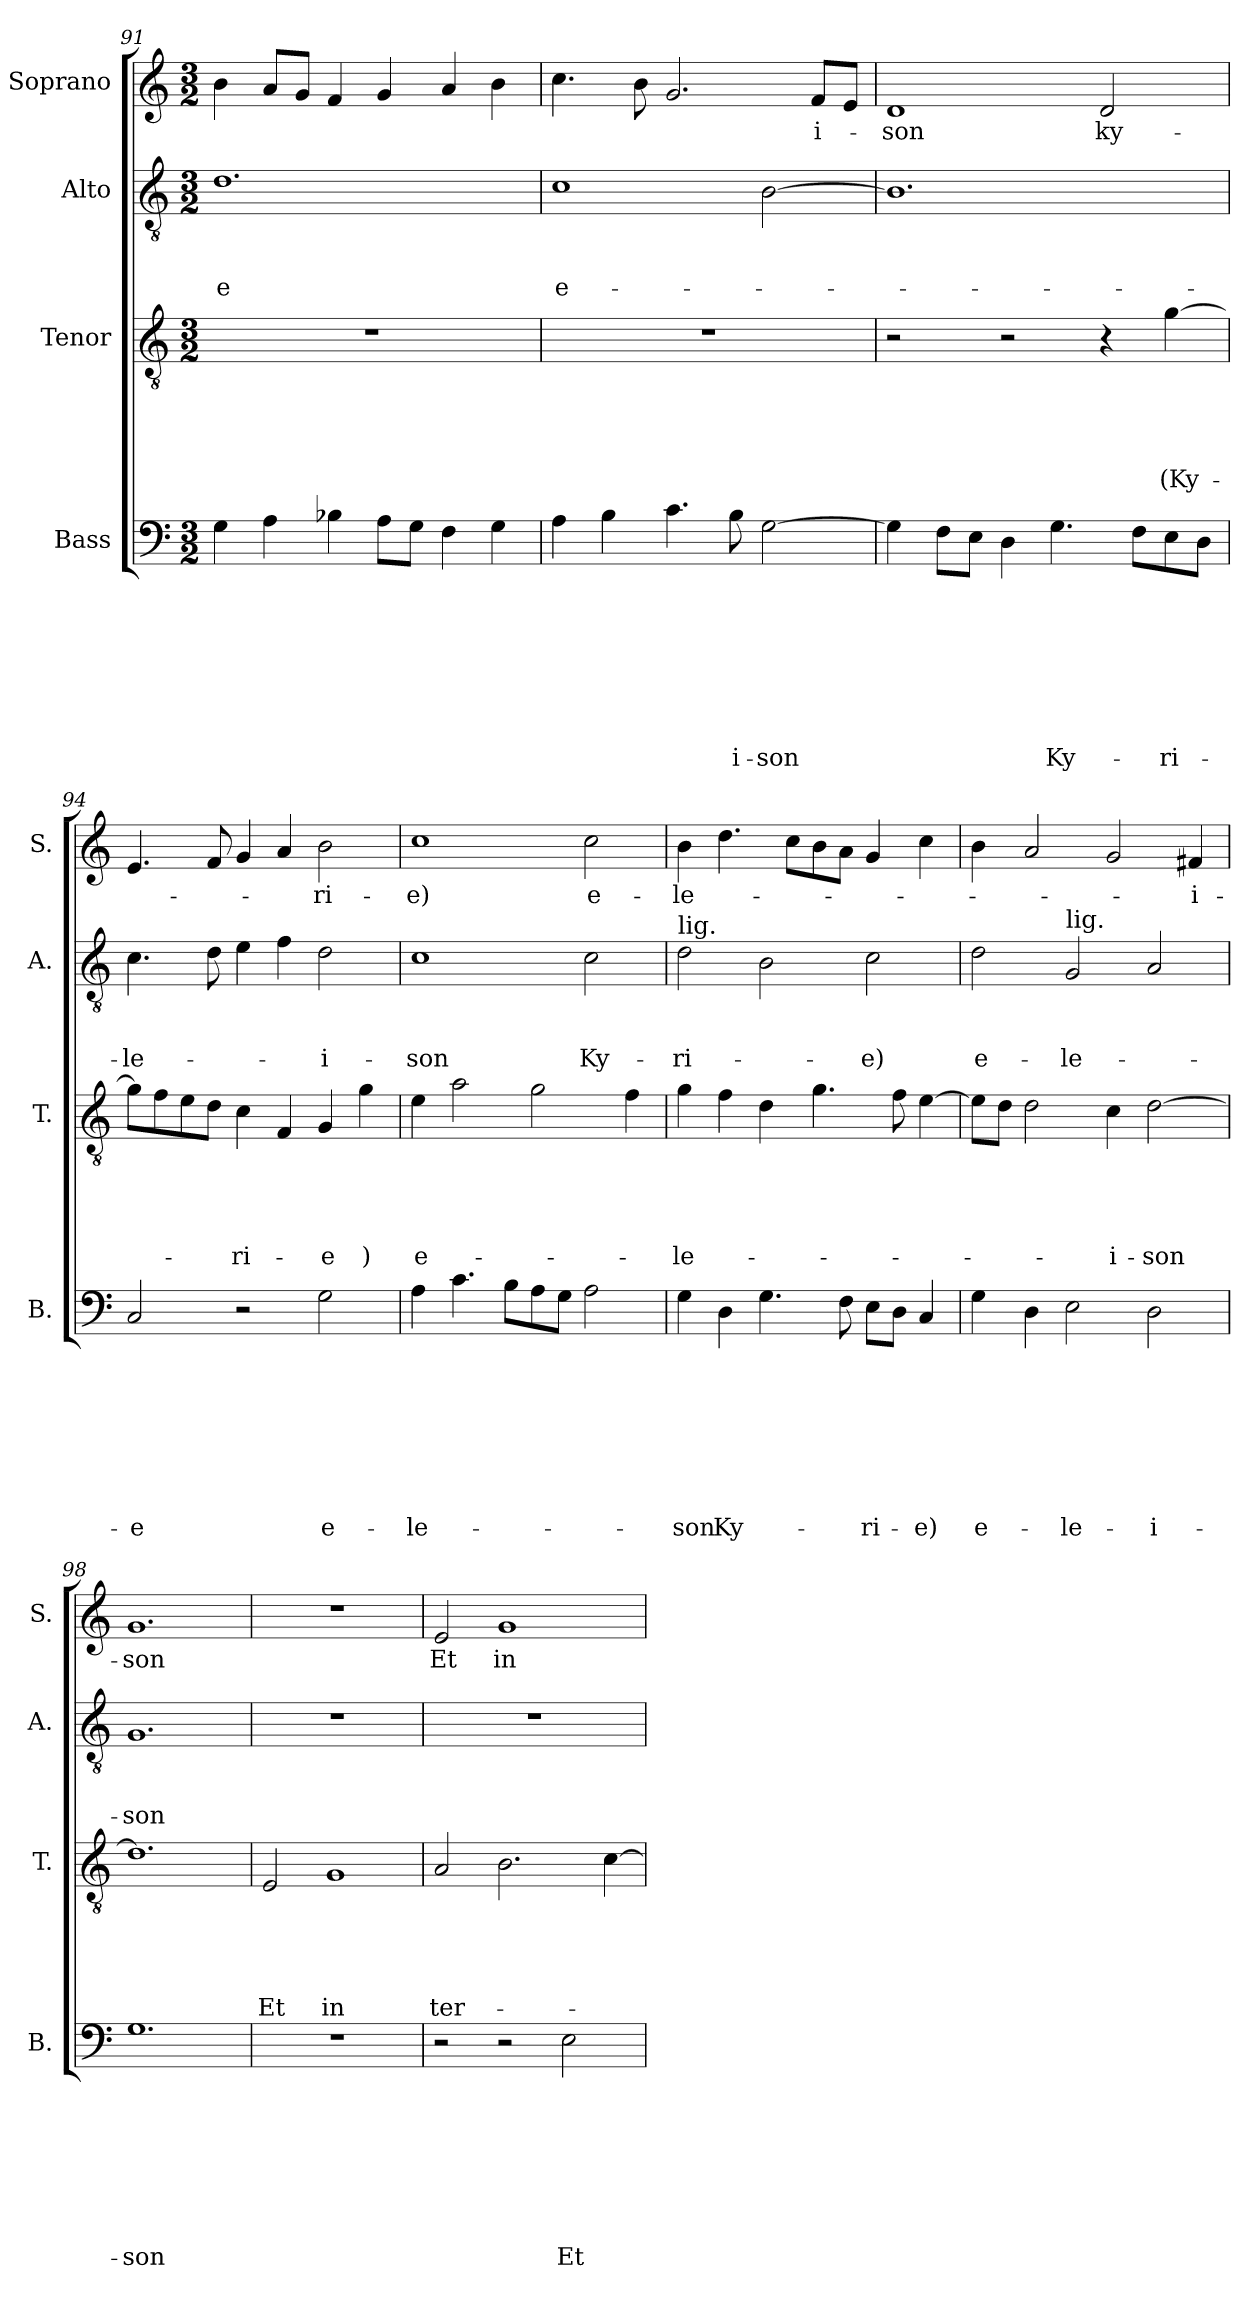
**kern	**text	**text	**text	**text	**text	**text	**text	**text	**kern	**text	**text	**text	**text	**text	**kern	**text	**text	**text	**kern	**text
*part4	*part4	*part4	*part4	*part4	*part4	*part4	*part4	*part4	*part3	*part3	*part3	*part3	*part3	*part3	*part2	*part2	*part2	*part2	*part1	*part1
*staff4	*staff4	*staff4	*staff4	*staff4	*staff4	*staff4	*staff4	*staff4	*staff3	*staff3	*staff3	*staff3	*staff3	*staff3	*staff2	*staff2	*staff2	*staff2	*staff1	*staff1
*I"Bass	*	*	*	*	*	*	*	*	*I"Tenor	*	*	*	*	*	*I"Alto	*	*	*	*I"Soprano	*
*I'B.	*	*	*	*	*	*	*	*	*I'T.	*	*	*	*	*	*I'A.	*	*	*	*I'S.	*
!!LO:LB:g=z
*clefF4	*	*	*	*	*	*	*	*	*clefGv2	*	*	*	*	*	*clefGv2	*	*	*	*clefG2	*
*k[]	*	*	*	*	*	*	*	*	*k[]	*	*	*	*	*	*k[]	*	*	*	*k[]	*
*C:	*	*	*	*	*	*	*	*	*C:	*	*	*	*	*	*C:	*	*	*	*C:	*
*M3/2	*	*	*	*	*	*	*	*	*M3/2	*	*	*	*	*	*M3/2	*	*	*	*M3/2	*
=91	=91	=91	=91	=91	=91	=91	=91	=91	=91	=91	=91	=91	=91	=91	=91	=91	=91	=91	=91	=91
!	!	!	!	!	!	!	!	!	!LO:N:vis=1	!	!	!	!	!	!	!	!	!LO:LY:b	!	!
4G\	.	.	.	.	.	.	.	.	1.r	.	.	.	.	.	1.d	.	.	-e	4b\	.
4A\	.	.	.	.	.	.	.	.	.	.	.	.	.	.	.	.	.	.	8a/L	.
.	.	.	.	.	.	.	.	.	.	.	.	.	.	.	.	.	.	.	8g/J	.
4B-X\	.	.	.	.	.	.	.	.	.	.	.	.	.	.	.	.	.	.	4f/	.
8A\L	.	.	.	.	.	.	.	.	.	.	.	.	.	.	.	.	.	.	4g/	.
8G\J	.	.	.	.	.	.	.	.	.	.	.	.	.	.	.	.	.	.	.	.
4F\	.	.	.	.	.	.	.	.	.	.	.	.	.	.	.	.	.	.	4a/	.
4G\	.	.	.	.	.	.	.	.	.	.	.	.	.	.	.	.	.	.	4b\	.
=92	=92	=92	=92	=92	=92	=92	=92	=92	=92	=92	=92	=92	=92	=92	=92	=92	=92	=92	=92	=92
!	!	!	!	!	!	!	!	!	!LO:N:vis=1	!	!	!	!	!	!	!	!	!LO:LY:b:rj	!	!
4A\	.	.	.	.	.	.	.	.	1.r	.	.	.	.	.	1c	.	.	e-	4.cc\	.
4B\	.	.	.	.	.	.	.	.	.	.	.	.	.	.	.	.	.	.	.	.
.	.	.	.	.	.	.	.	.	.	.	.	.	.	.	.	.	.	.	8b\	.
4.c\	.	.	.	.	.	.	.	.	.	.	.	.	.	.	.	.	.	.	2.g/	.
!	!	!	!	!	!	!	!	!LO:LY:b	!	!	!	!	!	!	!	!	!	!	!	!
8B\	.	.	.	.	.	.	.	-i-	.	.	.	.	.	.	.	.	.	.	.	.
!	!	!	!	!	!	!	!	!LO:LY:b	!	!	!	!	!	!	!	!	!	!	!	!
[>2G\	.	.	.	.	.	.	.	-son	.	.	.	.	.	.	[>2B\	.	.	.	.	.
!	!	!	!	!	!	!	!	!	!	!	!	!	!	!	!	!	!	!	!	!LO:LY:b:rj
.	.	.	.	.	.	.	.	.	.	.	.	.	.	.	.	.	.	.	8f/L	-i-
.	.	.	.	.	.	.	.	.	.	.	.	.	.	.	.	.	.	.	8e/J	.
=93	=93	=93	=93	=93	=93	=93	=93	=93	=93	=93	=93	=93	=93	=93	=93	=93	=93	=93	=93	=93
!	!	!	!	!	!	!	!	!	!	!	!	!	!	!	!	!	!	!	!	!LO:LY:b
4G\]	.	.	.	.	.	.	.	.	2r	.	.	.	.	.	1.B]	.	.	.	1d	-son
8F\L	.	.	.	.	.	.	.	.	.	.	.	.	.	.	.	.	.	.	.	.
8E\J	.	.	.	.	.	.	.	.	.	.	.	.	.	.	.	.	.	.	.	.
4D\	.	.	.	.	.	.	.	.	2r	.	.	.	.	.	.	.	.	.	.	.
!	!	!	!	!	!	!	!	!LO:LY:b	!	!	!	!	!	!	!	!	!	!	!	!
4.G\	.	.	.	.	.	.	.	Ky-	.	.	.	.	.	.	.	.	.	.	.	.
!	!	!	!	!	!	!	!	!	!	!	!	!	!	!	!	!	!	!	!	!LO:LY:b
.	.	.	.	.	.	.	.	.	4r	.	.	.	.	.	.	.	.	.	2d/	ky-
8F\L	.	.	.	.	.	.	.	.	.	.	.	.	.	.	.	.	.	.	.	.
!	!	!	!	!	!	!	!	!LO:LY:b	!	!	!	!	!	!LO:LY:b	!	!	!	!	!	!
8E\	.	.	.	.	.	.	.	-ri-	[>4g\	.	.	.	.	(Ky-	.	.	.	.	.	.
8D\J	.	.	.	.	.	.	.	.	.	.	.	.	.	.	.	.	.	.	.	.
=94	=94	=94	=94	=94	=94	=94	=94	=94	=94	=94	=94	=94	=94	=94	=94	=94	=94	=94	=94	=94
!	!	!	!	!	!	!	!	!LO:LY:b	!	!	!	!	!	!	!	!	!	!LO:LY:b	!	!
2C/	.	.	.	.	.	.	.	-e	8g\L]	.	.	.	.	.	4.c\	.	.	-le-	4.e/	.
.	.	.	.	.	.	.	.	.	8f\	.	.	.	.	.	.	.	.	.	.	.
.	.	.	.	.	.	.	.	.	8e\	.	.	.	.	.	.	.	.	.	.	.
.	.	.	.	.	.	.	.	.	8d\J	.	.	.	.	.	8d\	.	.	.	8f/	.
!	!	!	!	!	!	!	!	!	!	!	!	!	!	!LO:LY:b	!	!	!	!	!	!
2r	.	.	.	.	.	.	.	.	4c\	.	.	.	.	-ri-	4e\	.	.	.	4g/	.
.	.	.	.	.	.	.	.	.	4F/	.	.	.	.	.	4f\	.	.	.	4a/	.
!	!	!	!	!	!	!	!	!LO:LY:b	!	!	!	!	!	!LO:LY:b	!	!	!	!LO:LY:b	!	!LO:LY:b
2G\	.	.	.	.	.	.	.	e-	4G/	.	.	.	.	-e	2d\	.	.	-i-	2b\	-ri-
!	!	!	!	!	!	!	!	!	!	!	!	!	!	!LO:LY:b	!	!	!	!	!	!
.	.	.	.	.	.	.	.	.	4g\	.	.	.	.	)	.	.	.	.	.	.
!!LO:PB:g=z
=95	=95	=95	=95	=95	=95	=95	=95	=95	=95	=95	=95	=95	=95	=95	=95	=95	=95	=95	=95	=95
!	!	!	!	!	!	!	!	!LO:LY:b	!	!	!	!	!	!LO:LY:b:rj	!	!	!	!LO:LY:b	!	!LO:LY:b
4A\	.	.	.	.	.	.	.	-le-	4e\	.	.	.	.	e-	1c	.	.	-son	1cc	-e)
4.c\	.	.	.	.	.	.	.	.	2a\	.	.	.	.	.	.	.	.	.	.	.
8B\L	.	.	.	.	.	.	.	.	.	.	.	.	.	.	.	.	.	.	.	.
8A\	.	.	.	.	.	.	.	.	2g\	.	.	.	.	.	.	.	.	.	.	.
8G\J	.	.	.	.	.	.	.	.	.	.	.	.	.	.	.	.	.	.	.	.
!	!	!	!	!	!	!	!	!	!	!	!	!	!	!	!	!	!	!LO:LY:b	!	!LO:LY:b
2A\	.	.	.	.	.	.	.	.	.	.	.	.	.	.	2c\	.	.	Ky-	2cc\	e-
.	.	.	.	.	.	.	.	.	4f\	.	.	.	.	.	.	.	.	.	.	.
=96	=96	=96	=96	=96	=96	=96	=96	=96	=96	=96	=96	=96	=96	=96	=96	=96	=96	=96	=96	=96
!	!	!	!	!	!	!	!	!	!	!	!	!	!	!	!LO:TX:a:t=lig.	!	!	!	!	!
!	!	!	!	!	!	!	!	!LO:LY:b	!	!	!	!	!	!LO:LY:b	!	!	!	!LO:LY:b	!	!LO:LY:b
4G\	.	.	.	.	.	.	.	-son	4g\	.	.	.	.	-le-	2d\	.	.	-ri-	4b\	-le-
!	!	!	!	!	!	!	!	!LO:LY:b	!	!	!	!	!	!	!	!	!	!	!	!
4D\	.	.	.	.	.	.	.	Ky-	4f\	.	.	.	.	.	.	.	.	.	4.dd\	.
4.G\	.	.	.	.	.	.	.	.	4d\	.	.	.	.	.	2B\	.	.	.	.	.
.	.	.	.	.	.	.	.	.	.	.	.	.	.	.	.	.	.	.	8cc\L	.
.	.	.	.	.	.	.	.	.	4.g\	.	.	.	.	.	.	.	.	.	8b\	.
8F\	.	.	.	.	.	.	.	.	.	.	.	.	.	.	.	.	.	.	8a\J	.
!	!	!	!	!	!	!	!	!LO:LY:b	!	!	!	!	!	!	!	!	!	!LO:LY:b	!	!
8E\L	.	.	.	.	.	.	.	-ri-	.	.	.	.	.	.	2c\	.	.	-e)	4g/	.
8D\J	.	.	.	.	.	.	.	.	8f\	.	.	.	.	.	.	.	.	.	.	.
!	!	!	!	!	!	!	!	!LO:LY:b	!	!	!	!	!	!	!	!	!	!	!	!
4C/	.	.	.	.	.	.	.	-e)	[>4e\	.	.	.	.	.	.	.	.	.	4cc\	.
=97	=97	=97	=97	=97	=97	=97	=97	=97	=97	=97	=97	=97	=97	=97	=97	=97	=97	=97	=97	=97
!	!	!	!	!	!	!	!	!LO:LY:b:rj	!	!	!	!	!	!	!	!	!	!LO:LY:b	!	!
4G\	.	.	.	.	.	.	.	e-	8e\L]	.	.	.	.	.	2d\	.	.	e-	4b\	.
.	.	.	.	.	.	.	.	.	8d\J	.	.	.	.	.	.	.	.	.	.	.
4D\	.	.	.	.	.	.	.	.	2d\	.	.	.	.	.	.	.	.	.	2a/	.
!	!	!	!	!	!	!	!	!	!	!	!	!	!	!	!LO:TX:a:t=lig.	!	!	!	!	!
!	!	!	!	!	!	!	!	!LO:LY:b	!	!	!	!	!	!	!	!	!	!LO:LY:b	!	!
2E\	.	.	.	.	.	.	.	-le-	.	.	.	.	.	.	2G/	.	.	-le-	.	.
!	!	!	!	!	!	!	!	!	!	!	!	!	!	!LO:LY:b	!	!	!	!	!	!
.	.	.	.	.	.	.	.	.	4c\	.	.	.	.	-i-	.	.	.	.	2g/	.
!	!	!	!	!	!	!	!	!LO:LY:b	!	!	!	!	!	!LO:LY:b	!	!	!	!	!	!
2D\	.	.	.	.	.	.	.	-i-	[>2d\	.	.	.	.	-son	2A/	.	.	.	.	.
!	!	!	!	!	!	!	!	!	!	!	!	!	!	!	!	!	!	!	!	!LO:LY:b
.	.	.	.	.	.	.	.	.	.	.	.	.	.	.	.	.	.	.	4f#X/	-i-
=98	=98	=98	=98	=98	=98	=98	=98	=98	=98	=98	=98	=98	=98	=98	=98	=98	=98	=98	=98	=98
!	!	!	!	!	!	!	!	!LO:LY:b	!	!	!	!	!	!	!	!	!	!LO:LY:b	!	!LO:LY:b
1.G	.	.	.	.	.	.	.	-son	1.d]	.	.	.	.	.	1.G	.	.	-son	1.g	-son
!!LO:PB:g=z
=99!	=99!	=99!	=99!	=99!	=99!	=99!	=99!	=99!	=99!	=99!	=99!	=99!	=99!	=99!	=99!	=99!	=99!	=99!	=99!	=99!
!LO:N:vis=1	!	!	!	!	!	!	!	!	!	!	!	!	!	!LO:LY:b	!LO:N:vis=1	!	!	!	!LO:N:vis=1	!
1.r	.	.	.	.	.	.	.	.	2E/	.	.	.	.	Et	1.r	.	.	.	1.r	.
!	!	!	!	!	!	!	!	!	!	!	!	!	!	!LO:LY:b	!	!	!	!	!	!
.	.	.	.	.	.	.	.	.	1G	.	.	.	.	in	.	.	.	.	.	.
=100	=100	=100	=100	=100	=100	=100	=100	=100	=100	=100	=100	=100	=100	=100	=100	=100	=100	=100	=100	=100
!	!	!	!	!	!	!	!	!	!	!	!	!	!	!LO:LY:b	!LO:N:vis=1	!	!	!	!	!LO:LY:b
2r	.	.	.	.	.	.	.	.	2A/	.	.	.	.	ter-	1.r	.	.	.	2e/	Et
!	!	!	!	!	!	!	!	!	!	!	!	!	!	!	!	!	!	!	!	!LO:LY:b
2r	.	.	.	.	.	.	.	.	2.B\	.	.	.	.	.	.	.	.	.	1g	in
!	!	!	!	!	!	!	!	!LO:LY:b	!	!	!	!	!	!	!	!	!	!	!	!
2E\	.	.	.	.	.	.	.	Et	.	.	.	.	.	.	.	.	.	.	.	.
.	.	.	.	.	.	.	.	.	[>4c\	.	.	.	.	.	.	.	.	.	.	.
=	=	=	=	=	=	=	=	=	=	=	=	=	=	=	=	=	=	=	=	=
*-	*-	*-	*-	*-	*-	*-	*-	*-	*-	*-	*-	*-	*-	*-	*-	*-	*-	*-	*-	*-
